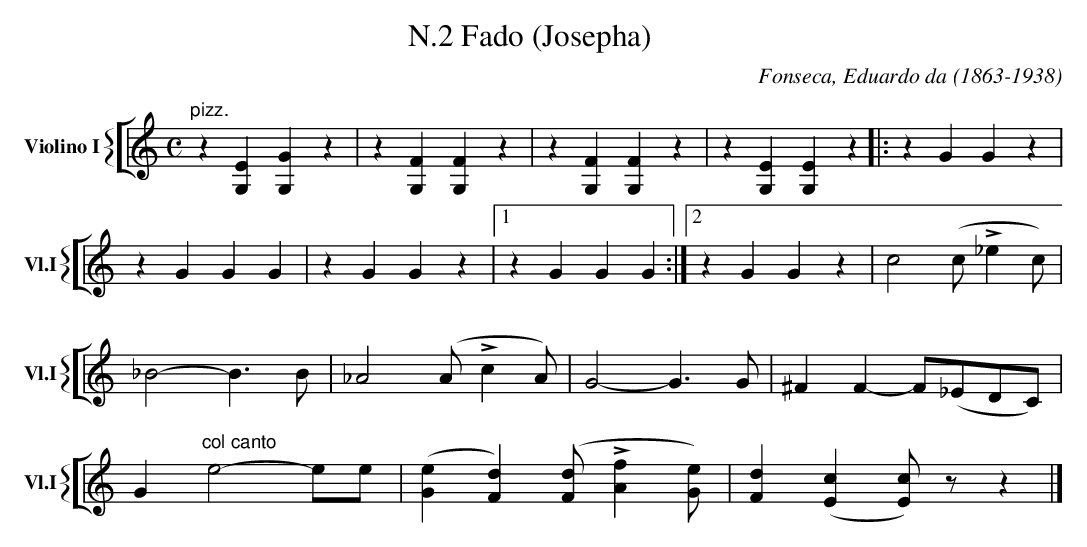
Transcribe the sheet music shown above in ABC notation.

X:1
T:N.2 Fado (Josepha)
C:Fonseca, Eduardo da (1863-1938)
M:C
L:1/4
K:C
V: 2 clef=treble name="Violino I" sname="Vl.I"
%%staves [{ 2 }]
 "pizz." z[G,E][G,G]z |  z[G,F][G,F]z |  z[G,F][G,F]z |  z[G,E][G,E]z  |: \
   zGGz | zGGG |zGGz |1 zGGG :|2 \
   zGGz |c2 (c/ !>!_e c/) |_B2-B>B |_A2 (A/ !>!c A/) |G2-G>G | ^F F-F/(_E/D/C/) | G "^col canto" e2-e/e/ |\
   ([eG][dF]) ([dF]/ !>![fA] [eG]/) | [dF] ([cE][cE]/) z/z |] \
